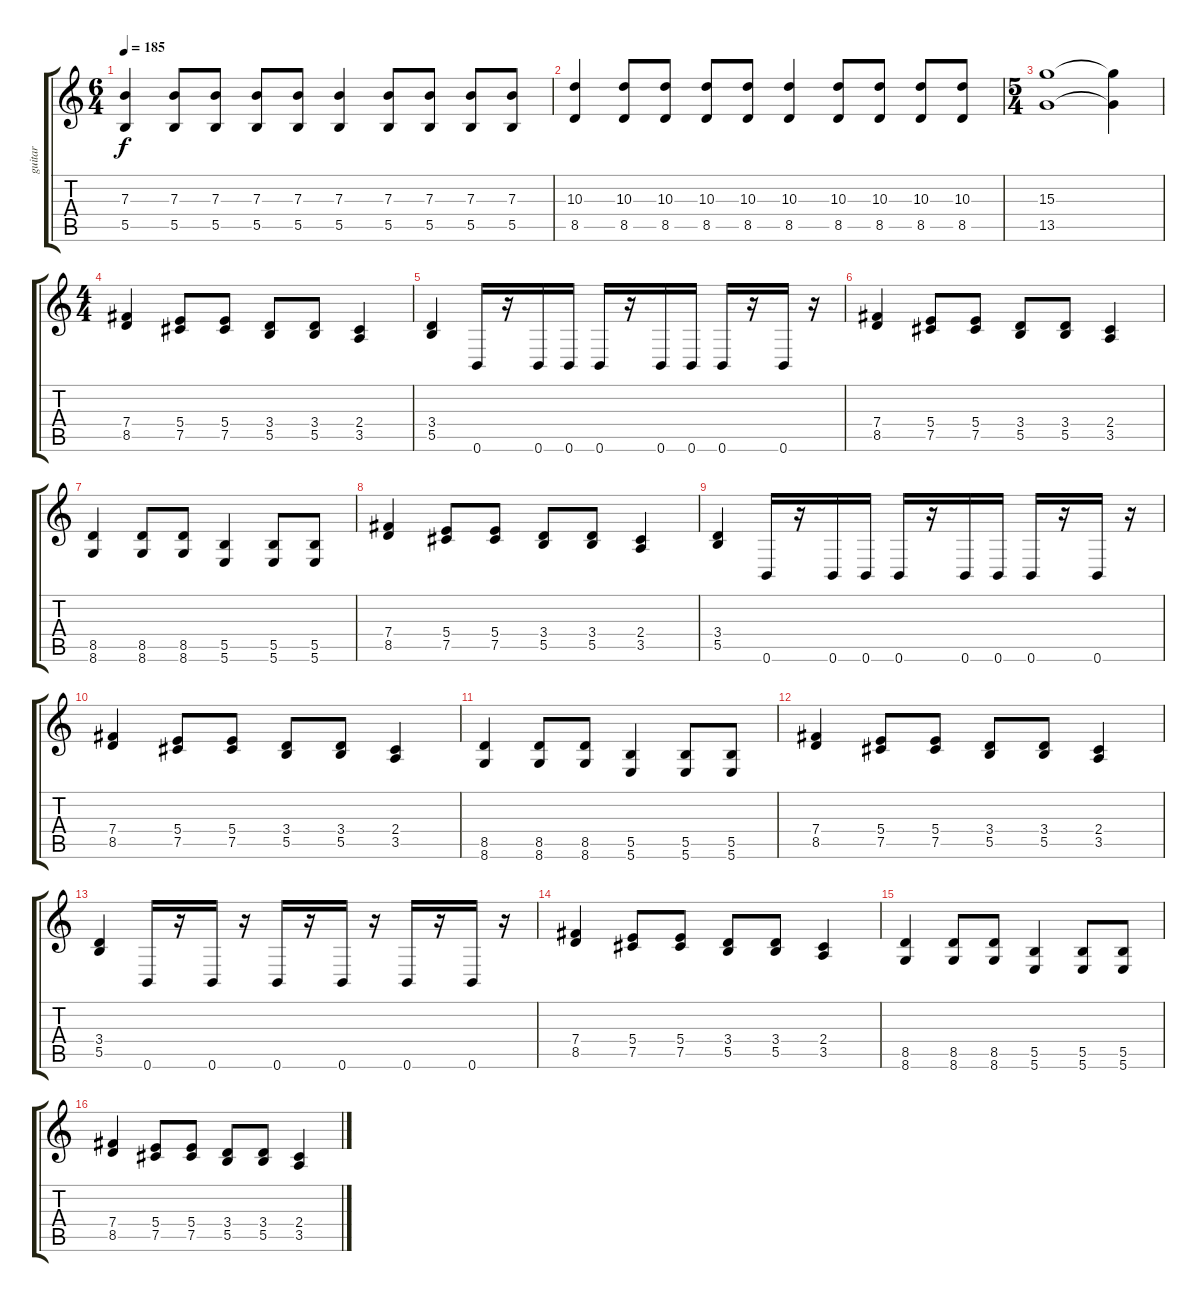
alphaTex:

\track ("guitar" "guitar") {instrument distortionguitar}
\staff {score tabs}
\tuning (Db4 Ab3 E3 B2 Gb2 B1) {hide}
\ts (6 4)
\tempo 185
\clef g2
\ks c
(7.3 5.5).4{dy f} (7.3 5.5).8 (7.3 5.5).8 (7.3 5.5).8 (7.3 5.5).8 (7.3 5.5).4 (7.3 5.5).8 (7.3 5.5).8 (7.3 5.5).8 (7.3 5.5).8 |
(10.3 8.5).4 (10.3 8.5).8 (10.3 8.5).8 (10.3 8.5).8 (10.3 8.5).8 (10.3 8.5).4 (10.3 8.5).8 (10.3 8.5).8 (10.3 8.5).8 (10.3 8.5).8 |
\ts (5 4)
(15.3 13.5).1 (15.3{t} 13.5{t}).4 |
\ts (4 4)
(7.4 8.5).4{instrument distortionguitar} (5.4 7.5).8 (5.4 7.5).8 (3.4 5.5).8 (3.4 5.5).8 (2.4 3.5).4 |
(3.4 5.5).4 0.6.16 r.16 0.6.16 0.6.16 0.6.16 r.16 0.6.16 0.6.16 0.6.16 r.16 0.6.16 r.16 |
(7.4 8.5).4 (5.4 7.5).8 (5.4 7.5).8 (3.4 5.5).8 (3.4 5.5).8 (2.4 3.5).4 |
(8.5 8.6).4 (8.5 8.6).8 (8.5 8.6).8 (5.5 5.6).4 (5.5 5.6).8 (5.5 5.6).8 |
(7.4 8.5).4 (5.4 7.5).8 (5.4 7.5).8 (3.4 5.5).8 (3.4 5.5).8 (2.4 3.5).4 |
(3.4 5.5).4 0.6.16 r.16 0.6.16 0.6.16 0.6.16 r.16 0.6.16 0.6.16 0.6.16 r.16 0.6.16 r.16 |
(7.4 8.5).4 (5.4 7.5).8 (5.4 7.5).8 (3.4 5.5).8 (3.4 5.5).8 (2.4 3.5).4 |
(8.5 8.6).4 (8.5 8.6).8 (8.5 8.6).8 (5.5 5.6).4 (5.5 5.6).8 (5.5 5.6).8 |
(7.4 8.5).4 (5.4 7.5).8 (5.4 7.5).8 (3.4 5.5).8 (3.4 5.5).8 (2.4 3.5).4 |
(3.4 5.5).4 0.6.16 r.16 0.6.16 r.16 0.6.16 r.16 0.6.16 r.16 0.6.16 r.16 0.6.16 r.16 |
(7.4 8.5).4 (5.4 7.5).8 (5.4 7.5).8 (3.4 5.5).8 (3.4 5.5).8 (2.4 3.5).4 |
(8.5 8.6).4 (8.5 8.6).8 (8.5 8.6).8 (5.5 5.6).4 (5.5 5.6).8 (5.5 5.6).8 |
(7.4 8.5).4 (5.4 7.5).8 (5.4 7.5).8 (3.4 5.5).8 (3.4 5.5).8 (2.4 3.5).4
